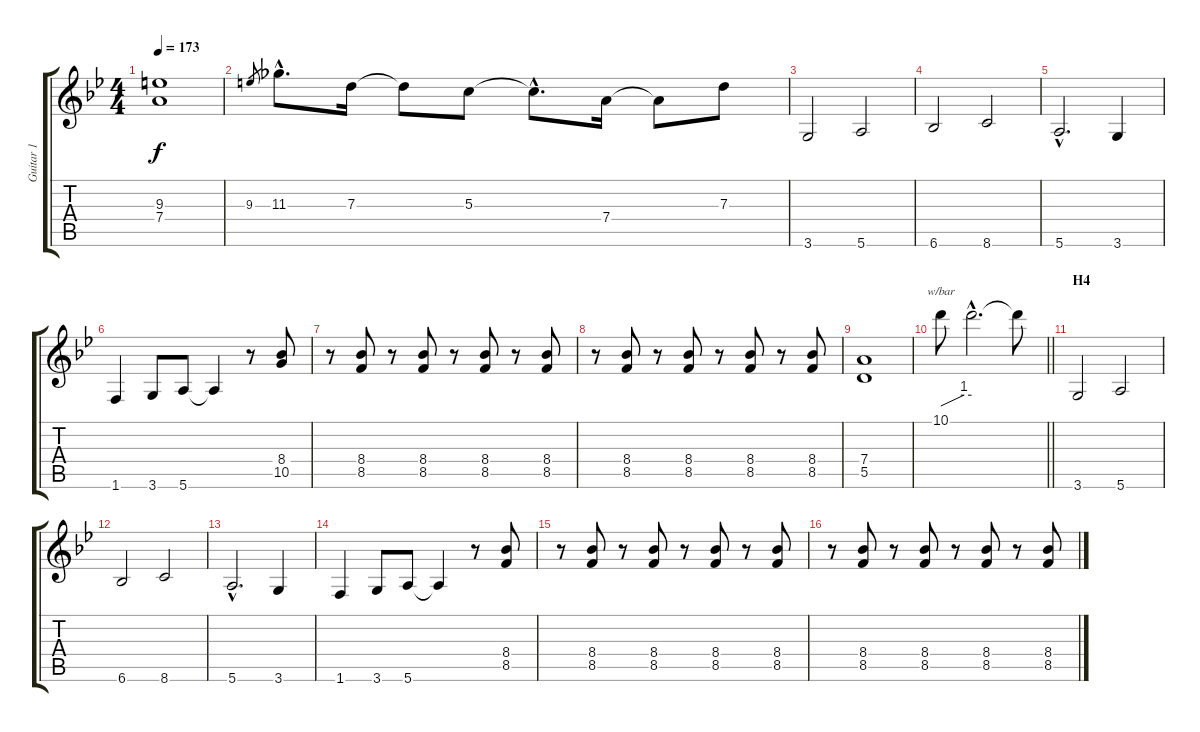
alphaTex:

\track ("Guitar 1" "Guitar 1") {instrument overdrivenguitar}
\staff {score tabs}
\tuning (E4 B3 G3 D3 A2 E2) {hide}
\ts (4 4)
\tempo 173
\clef g2
\ks bb
(9.3 7.4).1{dy f} |
9.3.8{gr} 11.3{hac}.8{d} 7.3.16 7.3{t}.8 5.3.8 5.3{hac t}.8{d} 7.4.16 7.4{t}.8 7.3.8 |
3.6.2 5.6.2 |
6.6.2 8.6.2 |
5.6{hac}.2{d} 3.6.4 |
1.6.4 3.6.8 5.6.8 5.6{t}.4 r.8 (8.4 10.5).8 |
r.8 (8.4 8.5).8 r.8 (8.4 8.5).8 r.8 (8.4 8.5).8 r.8 (8.4 8.5).8 |
r.8 (8.4 8.5).8 r.8 (8.4 8.5).8 r.8 (8.4 8.5).8 r.8 (8.4 8.5).8 |
(7.4 5.5).1 |
\barLineRight lightlight
10.1.8{tbe (custom default 0 0 45 4 60 4)} 10.1{hac t}.2{d} 10.1{t}.8 |
\section ("" "H4")
3.6.2 5.6.2 |
6.6.2 8.6.2 |
5.6{hac}.2{d} 3.6.4 |
1.6.4 3.6.8 5.6.8 5.6{t}.4 r.8 (8.4 8.5).8 |
r.8 (8.4 8.5).8 r.8 (8.4 8.5).8 r.8 (8.4 8.5).8 r.8 (8.4 8.5).8 |
r.8 (8.4 8.5).8 r.8 (8.4 8.5).8 r.8 (8.4 8.5).8 r.8 (8.4 8.5).8
